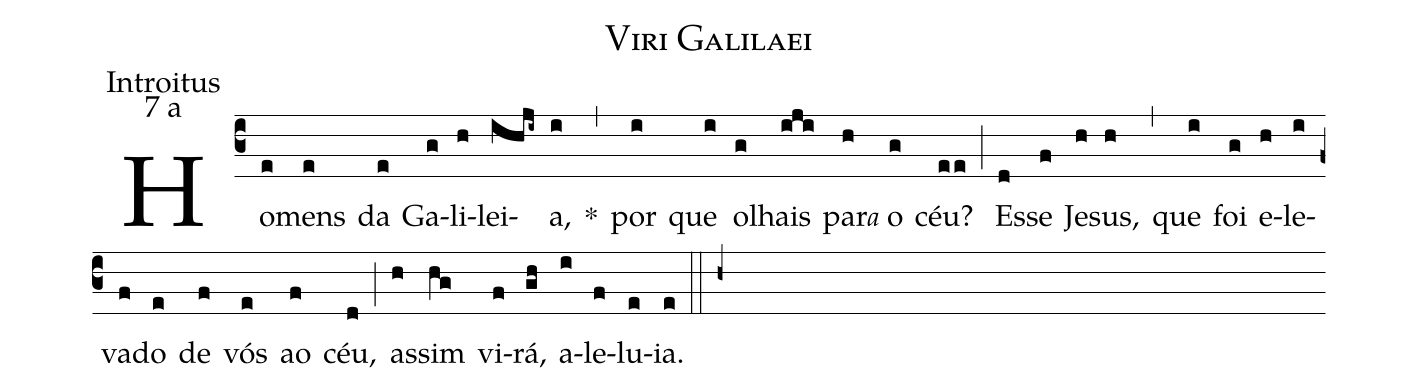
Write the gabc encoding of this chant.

name: Viri Galilaei;
office-part: Introitus;
mode: 7;
mode-differentia: a;
%%
(c3)

Ho(e)mens(e) da(e) Ga(g)li(h)lei(ihji~)a,(i) *(,) por(i) que(i) o(g)lhais(iji) pa(h)r<e>a</e> o(g) céu?(ee) (;) Es(d)se(f) Je(h)sus,(h) (,) que(i) foi(g) e(h)le(i)va(f)do(e) de(f) vós(e) ao(f) céu,(d) (;) as(h)sim(hg) vi(f)rá,(gh) a(i)le(f)lu(e)ia.(e)

(::)

(h+)
